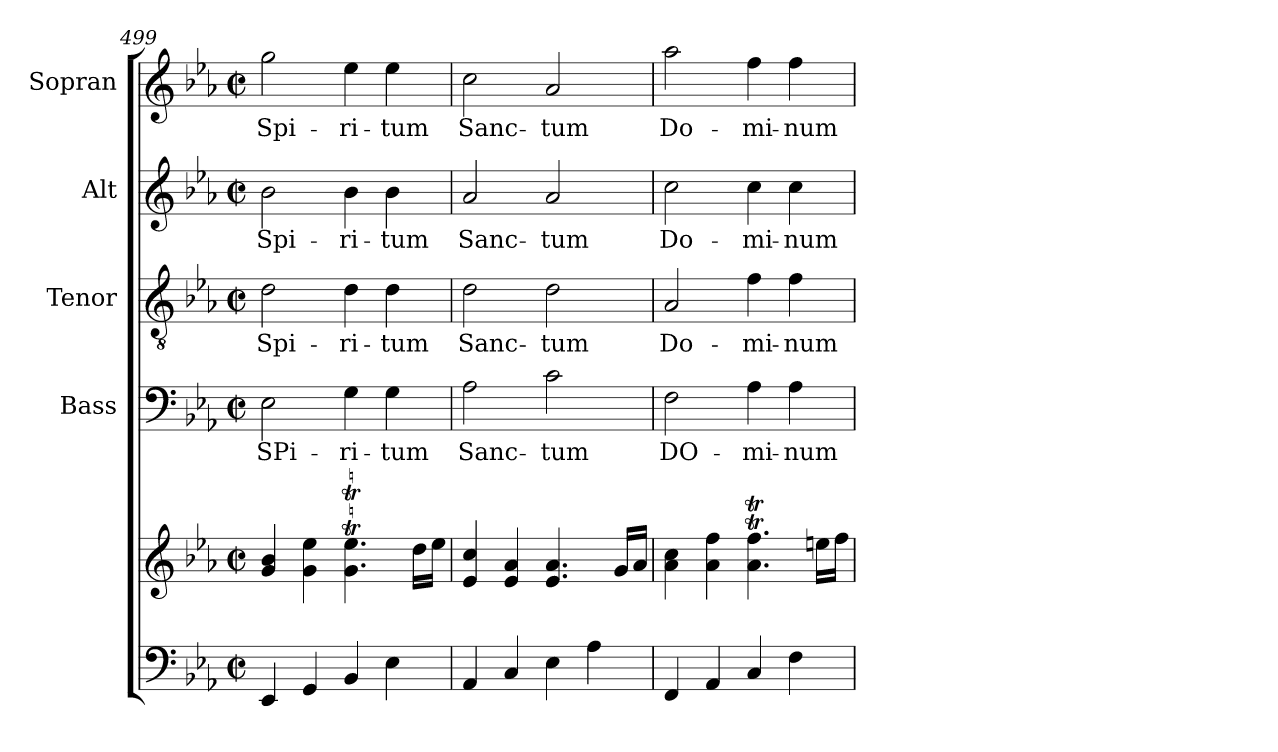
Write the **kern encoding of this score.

**kern	**kern	**kern	**text	**kern	**text	**kern	**text	**kern	**text
*part5	*part5	*part4	*part4	*part3	*part3	*part2	*part2	*part1	*part1
*staff6	*staff5	*staff4	*staff4	*staff3	*staff3	*staff2	*staff2	*staff1	*staff1
*	*	*I"Bass	*	*I"Tenor	*	*I"Alt	*	*I"Sopran	*
*	*	*I'B.	*	*I'T.	*	*I'A.	*	*I'S.	*
*clefF4	*clefG2	*clefF4	*	*clefGv2	*	*clefG2	*	*clefG2	*
*k[b-e-a-]	*k[b-e-a-]	*k[b-e-a-]	*	*k[b-e-a-]	*	*k[b-e-a-]	*	*k[b-e-a-]	*
*E-:	*E-:	*E-:	*	*E-:	*	*E-:	*	*E-:	*
*M2/2	*M2/2	*M2/2	*	*M2/2	*	*M2/2	*	*M2/2	*
*met(c|)	*met(c|)	*met(c|)	*	*met(c|)	*	*met(c|)	*	*met(c|)	*
=499	=499	=499	=499	=499	=499	=499	=499	=499	=499
!	!	!	!LO:LY:b	!	!LO:LY:b	!	!LO:LY:b	!	!LO:LY:b
4EE-/	4g/ 4b-/	2E-\	SPi-	2d\	Spi-	2b-\	Spi-	2gg\	Spi-
4GG/	4g\ 4ee-\	.	.	.	.	.	.	.	.
!	!	!	!LO:LY:b	!	!LO:LY:b	!	!LO:LY:b	!	!LO:LY:b
4BB-/	4.g\T 4.ee-\T	4G\	-ri-	4d\	-ri-	4b-\	-ri-	4ee-\	-ri-
!	!	!	!LO:LY:b	!	!LO:LY:b	!	!LO:LY:b	!	!LO:LY:b
4E-\	.	4G\	-tum	4d\	-tum	4b-\	-tum	4ee-\	-tum
.	16dd\LL	.	.	.	.	.	.	.	.
.	16ee-\JJ	.	.	.	.	.	.	.	.
=500	=500	=500	=500	=500	=500	=500	=500	=500	=500
!	!	!	!LO:LY:b	!	!LO:LY:b	!	!LO:LY:b	!	!LO:LY:b
4AA-/	4e-/ 4cc/	2A-\	Sanc-	2d\	Sanc-	2a-/	Sanc-	2cc\	Sanc-
4C/	4e-/ 4a-/	.	.	.	.	.	.	.	.
!	!	!	!LO:LY:b	!	!LO:LY:b	!	!LO:LY:b	!	!LO:LY:b
4E-\	4.e-/ 4.a-/	2c\	-tum	2d\	-tum	2a-/	-tum	2a-/	-tum
4A-\	.	.	.	.	.	.	.	.	.
.	16g/LL	.	.	.	.	.	.	.	.
.	16a-/JJ	.	.	.	.	.	.	.	.
!!LO:LB:g=z
=501	=501	=501	=501	=501	=501	=501	=501	=501	=501
!	!	!	!LO:LY:b	!	!LO:LY:b	!	!LO:LY:b	!	!LO:LY:b
4FF/	4a-\ 4cc\	2F\	DO-	2A-/	Do-	2cc\	Do-	2aa-\	Do-
4AA-/	4a-\ 4ff\	.	.	.	.	.	.	.	.
!	!	!	!LO:LY:b	!	!LO:LY:b	!	!LO:LY:b	!	!LO:LY:b
4C/	4.a-\T 4.ff\T	4A-\	-mi-	4f\	-mi-	4cc\	-mi-	4ff\	-mi-
!	!	!	!LO:LY:b	!	!LO:LY:b	!	!LO:LY:b	!	!LO:LY:b
4F\	.	4A-\	-num	4f\	-num	4cc\	-num	4ff\	-num
.	16een\LL	.	.	.	.	.	.	.	.
.	16ff\JJ	.	.	.	.	.	.	.	.
=	=	=	=	=	=	=	=	=	=
*-	*-	*-	*-	*-	*-	*-	*-	*-	*-
